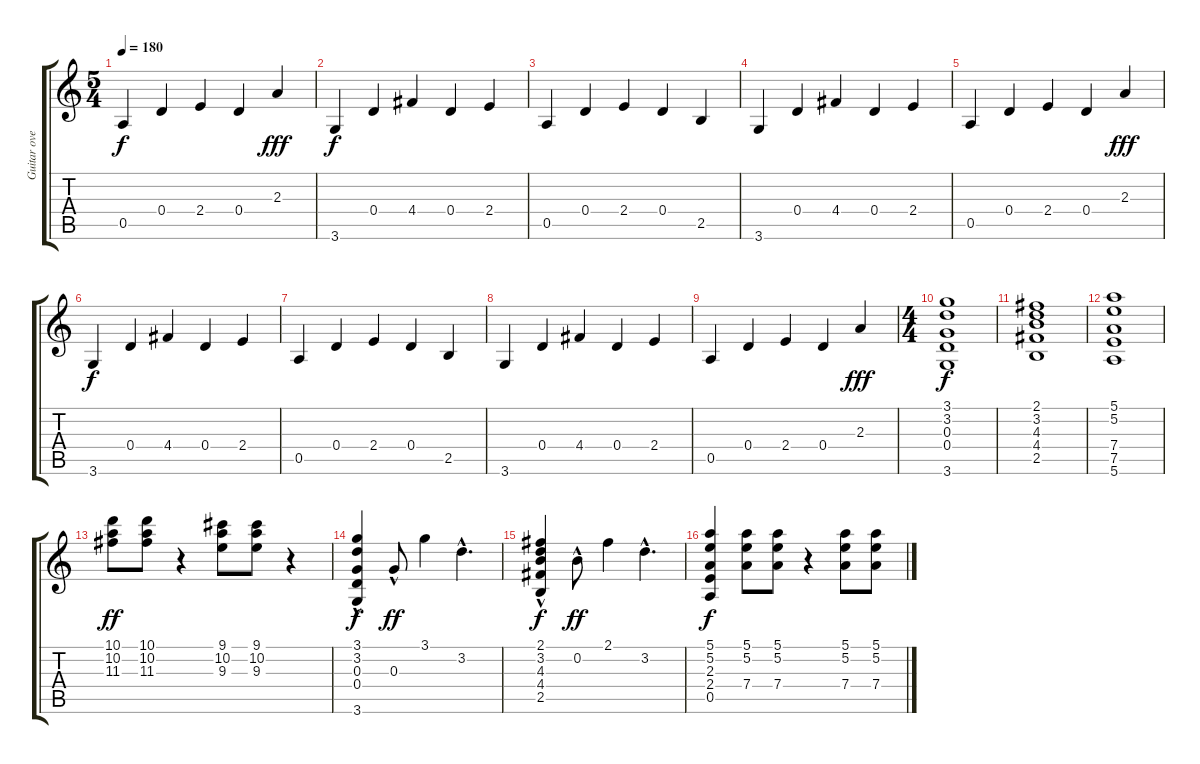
\track ("Guitar overdrive" "Guitar ove") {instrument overdrivenguitar}
\staff {score tabs}
\tuning (E4 B3 G3 D3 A2 E2) {hide}
\ts (5 4)
\tempo 180
\clef g2
\ks c
0.5.4{dy f} 0.4.4 2.4.4 0.4.4 2.3.4{dy fff} |
3.6.4{dy f} 0.4.4 4.4.4 0.4.4 2.4.4 |
0.5.4 0.4.4 2.4.4 0.4.4 2.5.4 |
3.6.4 0.4.4 4.4.4 0.4.4 2.4.4 |
0.5.4 0.4.4 2.4.4 0.4.4 2.3.4{dy fff} |
3.6.4{dy f} 0.4.4 4.4.4 0.4.4 2.4.4 |
0.5.4 0.4.4 2.4.4 0.4.4 2.5.4 |
3.6.4 0.4.4 4.4.4 0.4.4 2.4.4 |
0.5.4 0.4.4 2.4.4 0.4.4 2.3.4{dy fff} |
\ts (4 4)
(3.1 3.2 0.3 0.4 3.6).1{dy f} |
(2.1 3.2 4.3 4.4 2.5).1 |
(5.1 5.2 7.4 7.5 5.6).1 |
(10.1 10.2 11.3).8{dy ff} (10.1 10.2 11.3).8 r.4 (9.1 10.2 9.3).8 (9.1 10.2 9.3).8 r.4 |
(3.1{hac} 3.2 0.3 0.4 3.6).4{dy f} 0.3{hac}.8{dy ff} 3.1.4 3.2{hac}.4{d} |
(2.1{hac} 3.2 4.3 4.4 2.5).4{dy f} 0.2{hac}.8{dy ff} 2.1.4 3.2{hac}.4{d} |
(5.1 5.2 2.3 2.4 0.5).4{dy f} (5.1 5.2 7.4).8 (5.1 5.2 7.4).8 r.4 (5.1 5.2 7.4).8 (5.1 5.2 7.4).8
